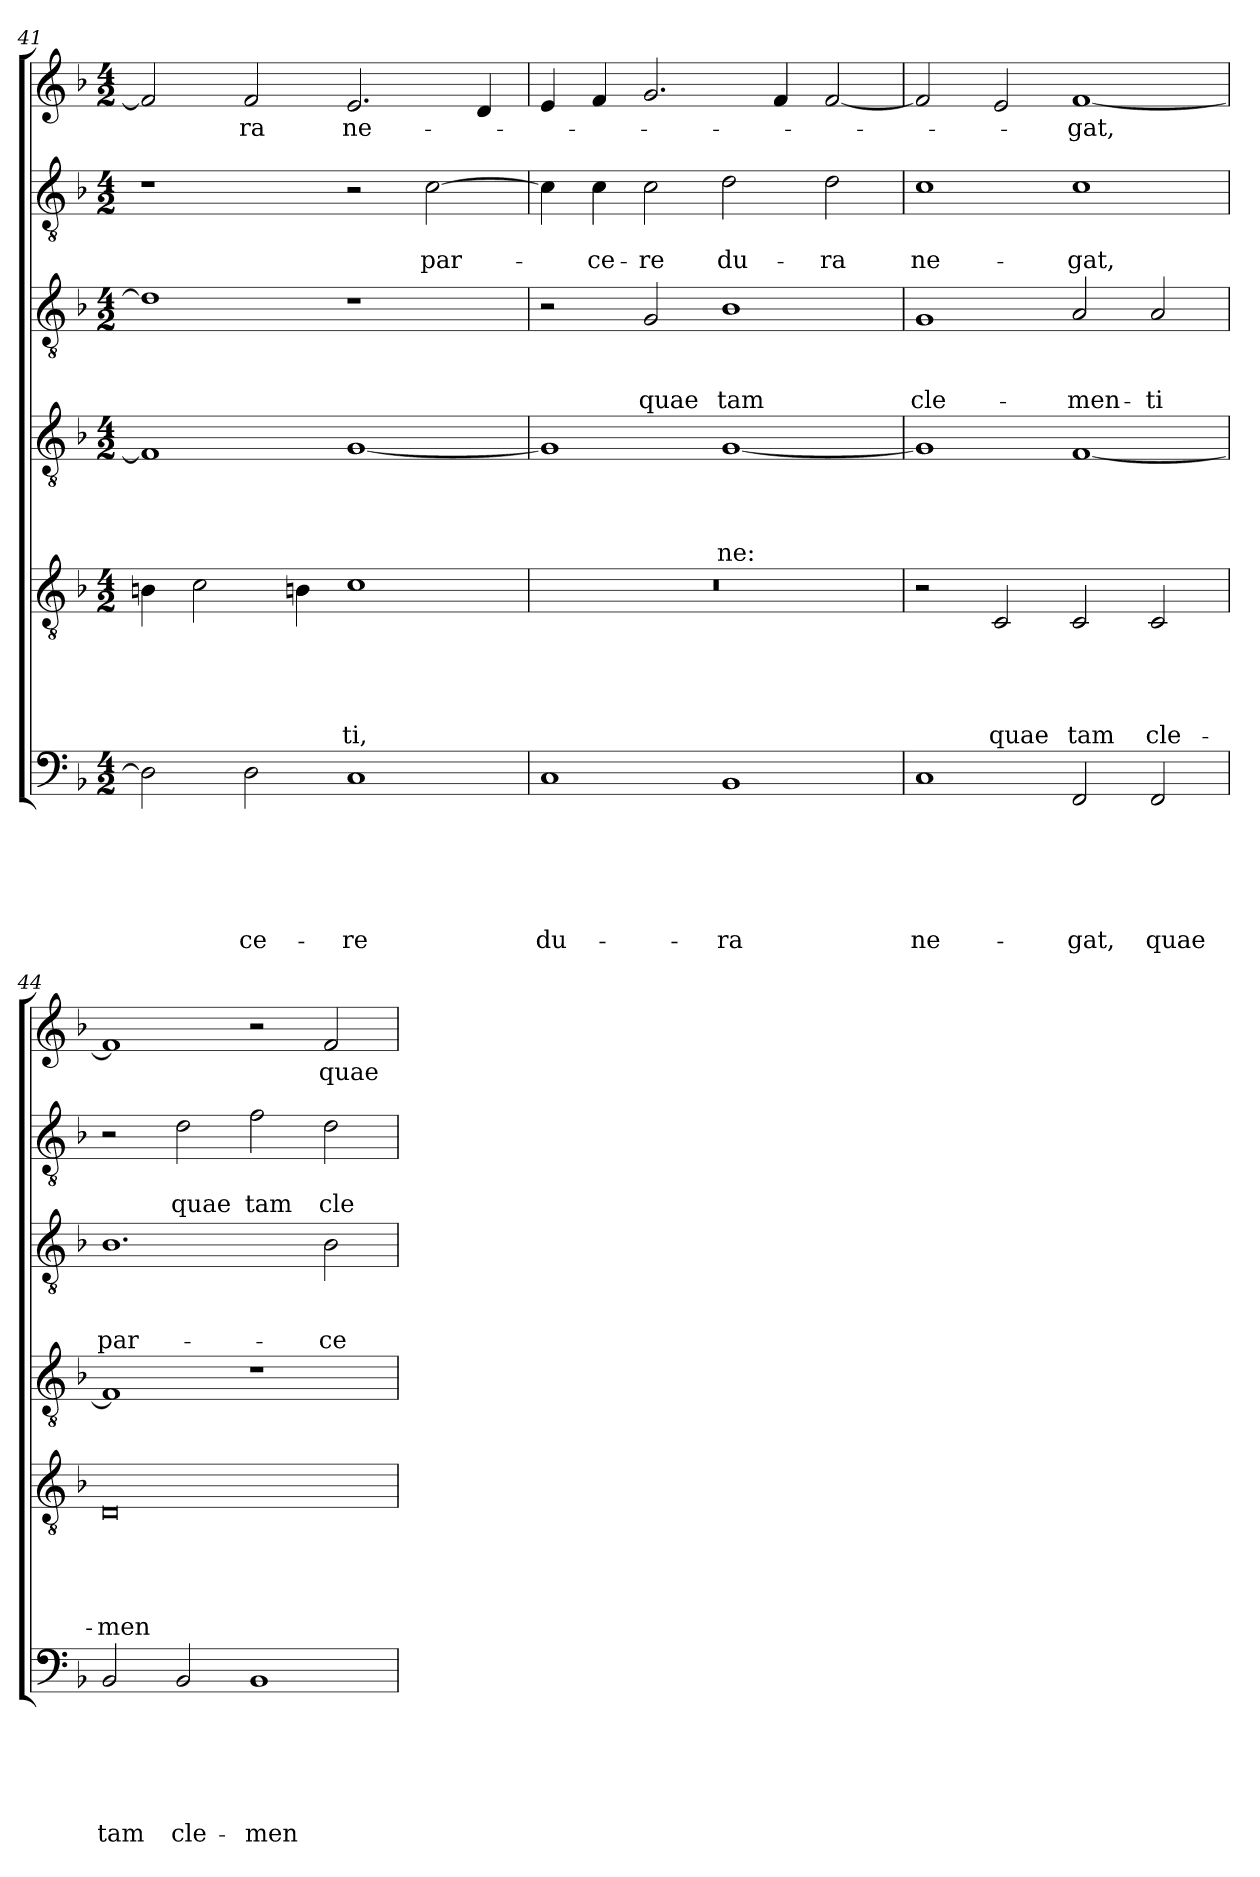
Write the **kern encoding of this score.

**kern	**text	**text	**text	**text	**text	**text	**kern	**text	**text	**text	**text	**text	**kern	**text	**text	**text	**text	**kern	**text	**text	**text	**kern	**text	**text	**kern	**text
*part6	*part6	*part6	*part6	*part6	*part6	*part6	*part5	*part5	*part5	*part5	*part5	*part5	*part4	*part4	*part4	*part4	*part4	*part3	*part3	*part3	*part3	*part2	*part2	*part2	*part1	*part1
*staff6	*staff6	*staff6	*staff6	*staff6	*staff6	*staff6	*staff5	*staff5	*staff5	*staff5	*staff5	*staff5	*staff4	*staff4	*staff4	*staff4	*staff4	*staff3	*staff3	*staff3	*staff3	*staff2	*staff2	*staff2	*staff1	*staff1
*clefF4	*	*	*	*	*	*	*clefGv2	*	*	*	*	*	*clefGv2	*	*	*	*	*clefGv2	*	*	*	*clefGv2	*	*	*clefG2	*
*k[b-]	*	*	*	*	*	*	*k[b-]	*	*	*	*	*	*k[b-]	*	*	*	*	*k[b-]	*	*	*	*k[b-]	*	*	*k[b-]	*
*F:	*	*	*	*	*	*	*F:	*	*	*	*	*	*F:	*	*	*	*	*F:	*	*	*	*F:	*	*	*F:	*
*M4/2	*	*	*	*	*	*	*M4/2	*	*	*	*	*	*M4/2	*	*	*	*	*M4/2	*	*	*	*M4/2	*	*	*M4/2	*
=41	=41	=41	=41	=41	=41	=41	=41	=41	=41	=41	=41	=41	=41	=41	=41	=41	=41	=41	=41	=41	=41	=41	=41	=41	=41	=41
2D\]	.	.	.	.	.	.	4Bn\	.	.	.	.	.	1F]	.	.	.	.	1d]	.	.	.	1r	.	.	2f/]	.
.	.	.	.	.	.	.	2c\	.	.	.	.	.	.	.	.	.	.	.	.	.	.	.	.	.	.	.
!	!	!	!	!	!	!LO:LY:b	!	!	!	!	!	!	!	!	!	!	!	!	!	!	!	!	!	!	!	!LO:LY:b
2D\	.	.	.	.	.	-ce-	.	.	.	.	.	.	.	.	.	.	.	.	.	.	.	.	.	.	2f/	-ra
.	.	.	.	.	.	.	4Bn\	.	.	.	.	.	.	.	.	.	.	.	.	.	.	.	.	.	.	.
!	!	!	!	!	!	!LO:LY:b	!	!	!	!	!	!LO:LY:b	!	!	!	!	!	!	!	!	!	!	!	!	!	!LO:LY:b
1C	.	.	.	.	.	-re	1c	.	.	.	.	-ti,	[1G	.	.	.	.	1r	.	.	.	2r	.	.	2.e/	ne-
!	!	!	!	!	!	!	!	!	!	!	!	!	!	!	!	!	!	!	!	!	!	!	!	!LO:LY:b	!	!
.	.	.	.	.	.	.	.	.	.	.	.	.	.	.	.	.	.	.	.	.	.	[2c\	.	par-	.	.
.	.	.	.	.	.	.	.	.	.	.	.	.	.	.	.	.	.	.	.	.	.	.	.	.	4d/	.
=42	=42	=42	=42	=42	=42	=42	=42	=42	=42	=42	=42	=42	=42	=42	=42	=42	=42	=42	=42	=42	=42	=42	=42	=42	=42	=42
!	!	!	!	!	!	!LO:LY:b	!	!	!	!	!	!	!	!	!	!	!	!	!	!	!	!	!	!	!	!
1C	.	.	.	.	.	du-	0r	.	.	.	.	.	1G]	.	.	.	.	2r	.	.	.	4c\]	.	.	4e/	.
!	!	!	!	!	!	!	!	!	!	!	!	!	!	!	!	!	!	!	!	!	!	!	!	!LO:LY:b	!	!
.	.	.	.	.	.	.	.	.	.	.	.	.	.	.	.	.	.	.	.	.	.	4c\	.	-ce-	4f/	.
!	!	!	!	!	!	!	!	!	!	!	!	!	!	!	!	!	!	!	!	!	!LO:LY:b	!	!	!LO:LY:b	!	!
.	.	.	.	.	.	.	.	.	.	.	.	.	.	.	.	.	.	2G/	.	.	quae	2c\	.	-re	2.g/	.
!	!	!	!	!	!	!LO:LY:b	!	!	!	!	!	!	!	!	!	!	!LO:LY:b	!	!	!	!LO:LY:b	!	!	!LO:LY:b	!	!
1BB-	.	.	.	.	.	-ra	.	.	.	.	.	.	[1G	.	.	.	-ne:	1B-	.	.	tam	2d\	.	du-	.	.
.	.	.	.	.	.	.	.	.	.	.	.	.	.	.	.	.	.	.	.	.	.	.	.	.	4f/	.
!	!	!	!	!	!	!	!	!	!	!	!	!	!	!	!	!	!	!	!	!	!	!	!	!LO:LY:b	!	!
.	.	.	.	.	.	.	.	.	.	.	.	.	.	.	.	.	.	.	.	.	.	2d\	.	-ra	[2f/	.
=43	=43	=43	=43	=43	=43	=43	=43	=43	=43	=43	=43	=43	=43	=43	=43	=43	=43	=43	=43	=43	=43	=43	=43	=43	=43	=43
!	!	!	!	!	!	!LO:LY:b	!	!	!	!	!	!	!	!	!	!	!	!	!	!	!LO:LY:b	!	!	!LO:LY:b	!	!
1C	.	.	.	.	.	ne-	2r	.	.	.	.	.	1G]	.	.	.	.	1G	.	.	cle-	1c	.	ne-	2f/]	.
!	!	!	!	!	!	!	!	!	!	!	!	!LO:LY:b	!	!	!	!	!	!	!	!	!	!	!	!	!	!
.	.	.	.	.	.	.	2C/	.	.	.	.	quae	.	.	.	.	.	.	.	.	.	.	.	.	2e/	.
!	!	!	!	!	!	!LO:LY:b	!	!	!	!	!	!LO:LY:b	!	!	!	!	!	!	!	!	!LO:LY:b	!	!	!LO:LY:b	!	!LO:LY:b
2FF/	.	.	.	.	.	-gat,	2C/	.	.	.	.	tam	[1F	.	.	.	.	2A/	.	.	-men-	1c	.	-gat,	[1f	-gat,
!	!	!	!	!	!	!LO:LY:b	!	!	!	!	!	!LO:LY:b	!	!	!	!	!	!	!	!	!LO:LY:b	!	!	!	!	!
2FF/	.	.	.	.	.	quae	2C/	.	.	.	.	cle-	.	.	.	.	.	2A/	.	.	-ti	.	.	.	.	.
!!LO:LB:g=z
=44	=44	=44	=44	=44	=44	=44	=44	=44	=44	=44	=44	=44	=44	=44	=44	=44	=44	=44	=44	=44	=44	=44	=44	=44	=44	=44
!	!	!	!	!	!	!LO:LY:b	!	!	!	!	!	!LO:LY:b	!	!	!	!	!	!	!	!	!LO:LY:b	!	!	!	!	!
2BB-/	.	.	.	.	.	tam	0D	.	.	.	.	-men-	1F]	.	.	.	.	1.B-	.	.	par-	2r	.	.	1f]	.
!	!	!	!	!	!	!LO:LY:b	!	!	!	!	!	!	!	!	!	!	!	!	!	!	!	!	!	!LO:LY:b	!	!
2BB-/	.	.	.	.	.	cle-	.	.	.	.	.	.	.	.	.	.	.	.	.	.	.	2d\	.	quae	.	.
!	!	!	!	!	!	!LO:LY:b	!	!	!	!	!	!	!	!	!	!	!	!	!	!	!	!	!	!LO:LY:b	!	!
1BB-	.	.	.	.	.	-men-	.	.	.	.	.	.	1r	.	.	.	.	.	.	.	.	2f\	.	tam	2r	.
!	!	!	!	!	!	!	!	!	!	!	!	!	!	!	!	!	!	!	!	!	!LO:LY:b	!	!	!LO:LY:b	!	!LO:LY:b
.	.	.	.	.	.	.	.	.	.	.	.	.	.	.	.	.	.	2B-\	.	.	-ce-	2d\	.	cle-	2f/	quae
=	=	=	=	=	=	=	=	=	=	=	=	=	=	=	=	=	=	=	=	=	=	=	=	=	=	=
*-	*-	*-	*-	*-	*-	*-	*-	*-	*-	*-	*-	*-	*-	*-	*-	*-	*-	*-	*-	*-	*-	*-	*-	*-	*-	*-
